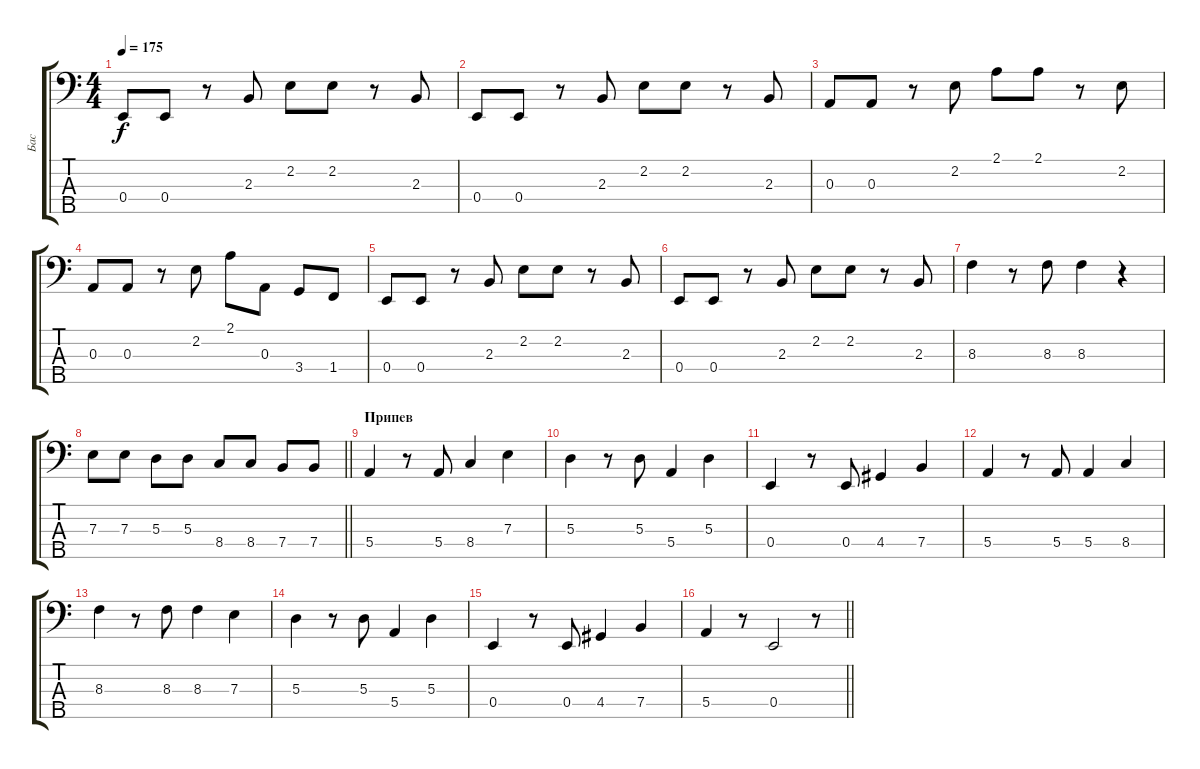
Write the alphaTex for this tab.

\track ("Бас" "Бас") {instrument electricbassfinger}
\staff {score tabs}
\tuning (G2 D2 A1 E1 B0) {hide}
\ts (4 4)
\section ("" "")
\tempo 175
\clef f4
\ks c
0.4.8{dy f} 0.4.8 r.8 2.3.8 2.2.8 2.2.8 r.8 2.3.8 |
0.4.8 0.4.8 r.8 2.3.8 2.2.8 2.2.8 r.8 2.3.8 |
0.3.8 0.3.8 r.8 2.2.8 2.1.8 2.1.8 r.8 2.2.8 |
0.3.8 0.3.8 r.8 2.2.8 2.1.8 0.3.8 3.4.8 1.4.8 |
0.4.8 0.4.8 r.8 2.3.8 2.2.8 2.2.8 r.8 2.3.8 |
0.4.8 0.4.8 r.8 2.3.8 2.2.8 2.2.8 r.8 2.3.8 |
8.3.4 r.8 8.3.8 8.3.4 r.4 |
\barLineRight lightlight
7.3.8 7.3.8 5.3.8 5.3.8 8.4.8 8.4.8 7.4.8 7.4.8 |
\section ("" "Припев")
5.4.4 r.8 5.4.8 8.4.4 7.3.4 |
5.3.4 r.8 5.3.8 5.4.4 5.3.4 |
0.4.4 r.8 0.4.8 4.4.4 7.4.4 |
5.4.4 r.8 5.4.8 5.4.4 8.4.4 |
8.3.4 r.8 8.3.8 8.3.4 7.3.4 |
5.3.4 r.8 5.3.8 5.4.4 5.3.4 |
0.4.4 r.8 0.4.8 4.4.4 7.4.4 |
\barLineRight lightlight
5.4.4 r.8 0.4.2 r.8
